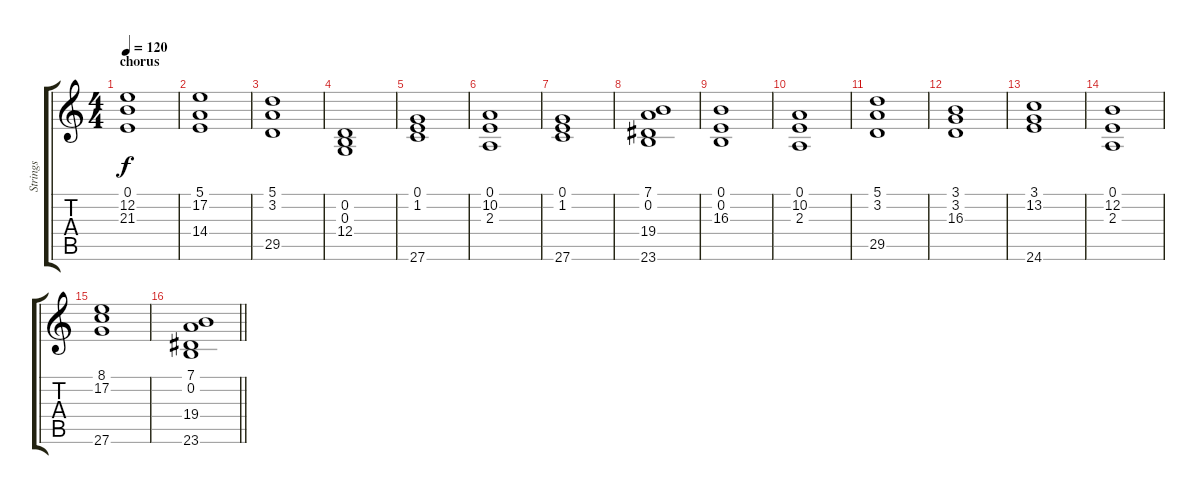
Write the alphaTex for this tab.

\track ("Strings" "Strings") {instrument tremolostrings}
\staff {score tabs}
\tuning (E4 B3 G3 D3 A2 E2) {hide}
\ts (4 4)
\section ("" "chorus")
\tempo 120
\clef g2
\ks c
(0.1 12.2 21.3).1{dy f} |
(5.1 17.2 14.4).1 |
(5.1 3.2 29.5).1 |
(0.2 0.3 12.4).1 |
(0.1 1.2 27.6).1 |
(0.1 10.2 2.3).1 |
(0.1 1.2 27.6).1 |
(7.1 0.2 19.4 23.6).1 |
(0.1 0.2 16.3).1 |
(0.1 10.2 2.3).1 |
(5.1 3.2 29.5).1 |
(3.1 3.2 16.3).1 |
(3.1 13.2 24.6).1 |
(0.1 12.2 2.3).1 |
(8.1 17.2 27.6).1 |
\barLineRight lightlight
(7.1 0.2 19.4 23.6).1
